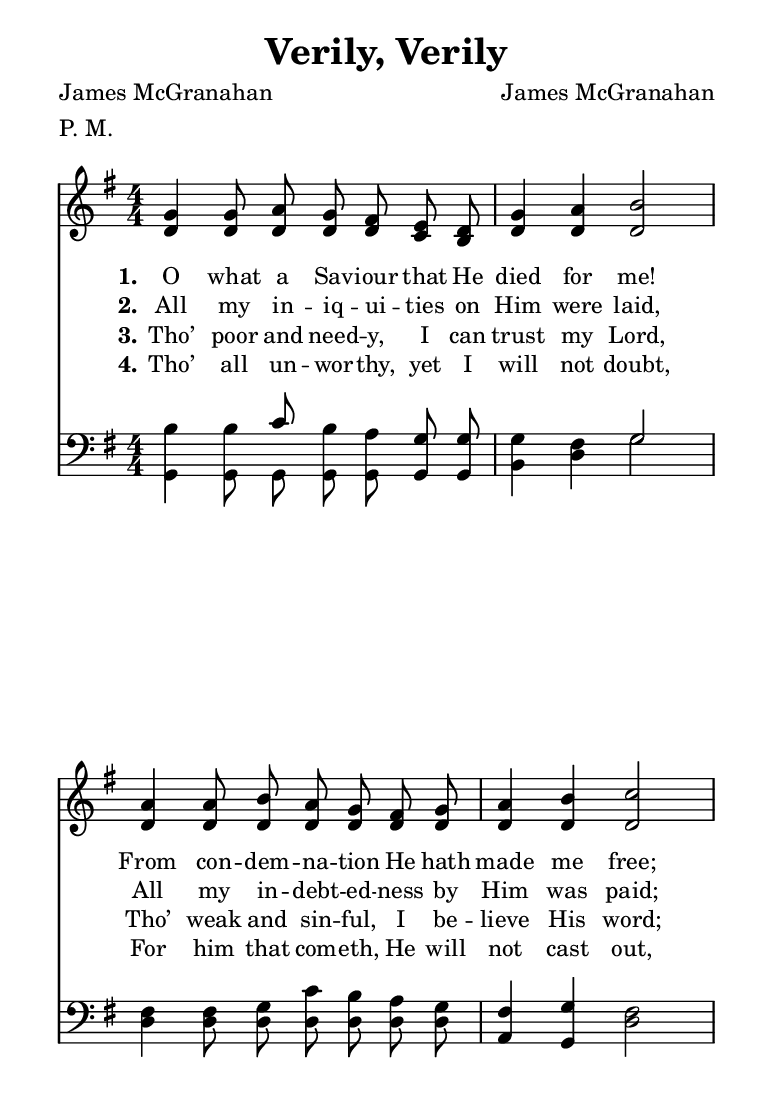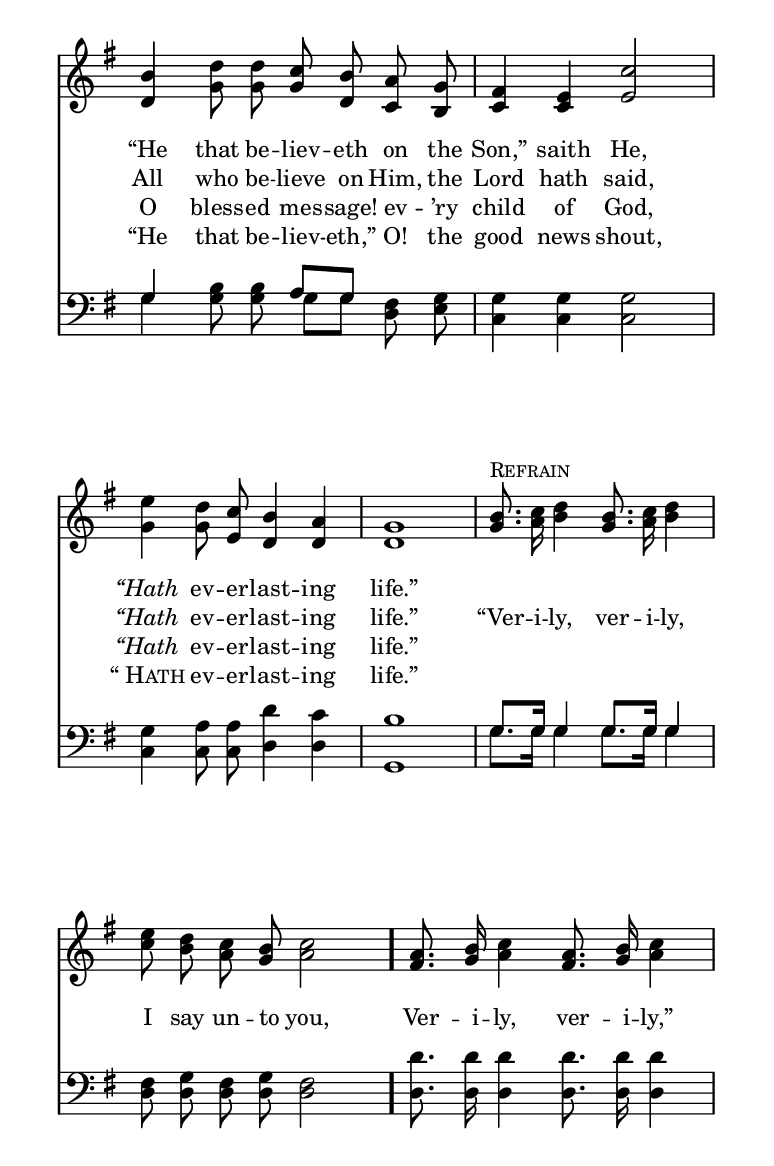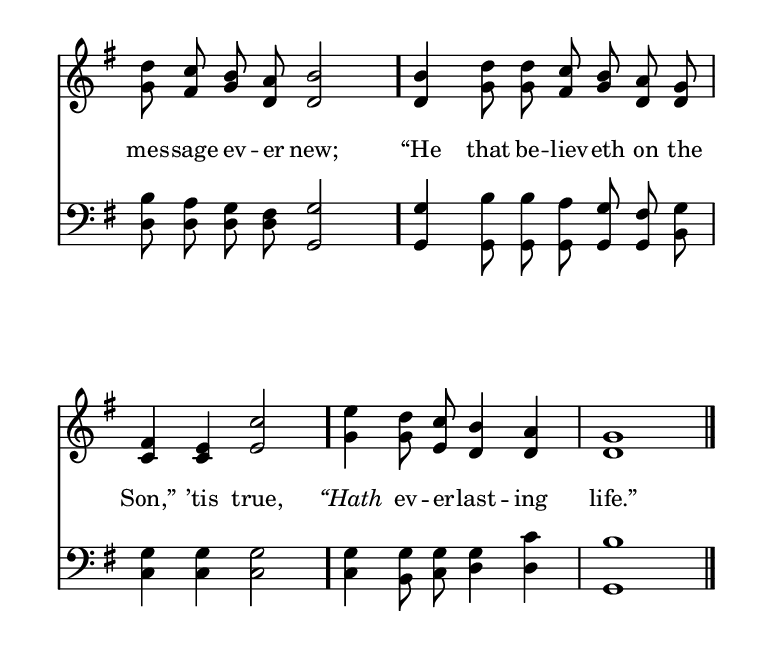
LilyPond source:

\include "common/global.ily"
\paper {
  \include "common/paper.ily"
  systems-per-page = #(cond (is-eogsized 5) (#t #f))
}

\header{
  hymnnumber = "49"
  title = "Verily, Verily"
  tunename = ""
  meter = "P. M."
  poet = "James McGranahan"
  composer = "James McGranahan"
  %copyright = ""
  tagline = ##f
}

% for fermata in MIDI
ta = { \tempo 4=80 }
tb = { \tempo 4=40 }

patternAA = { c4 c8   c8 c8 c8 c8 c8 | c4 c4 c2 }
% None of the lines actually use the tie ; why is it there ?
%patternAB = { c4 c8 ~ c8 c8 c8 c8 c8 | c4 c4 c2 }
patternAB = { \patternAA }
patternBA = { c4 c8 c8 c4 c4 | c1 }
patternCA = { c8. c16 c4 c8. c16 c4 | c8 c8 c8 c8 c2 }

global = {
  \include "common/overrides.ily"
  \override Staff.TimeSignature.style = #'numbered
  \time 4/4
  \override Score.MetronomeMark.transparent = ##t % hide all fermata changes too
  \ta
  \key g \major
  %\partial 4
  \autoBeamOff
}

notesSoprano = {
\global
\relative c'' {

  \changePitch \patternAA { g g a g fis e d | g a b }
  \changePitch \patternAA { a a b a g fis g | a b c }
  \changePitch \patternAB { b d d c b a g | fis e c' }
  \changePitch \patternBA { e d c b a | g }

  << s^\markup { \small \caps "Refrain" }
  \changePitch \patternCA { b c d b c d | e d c b c } >>
  \changePitch \patternCA { a b c a b c | d c b a b }
  \changePitch \patternAA { b d d c b a g | fis e c' }
  \changePitch \patternBA { e d c b a | g }

  \bar "|."

}
}

notesAlto = {
\global
\relative e' {

  \changePitch \patternAA { d d d d d c b | d d d }
  \changePitch \patternAA { d d d d d d d | d d d }
  \changePitch \patternAB { d g g g d c b | c c e}
  \changePitch \patternBA { g g e d d | d }

  \changePitch \patternCA { g a b g a b | c b a g a }
  \changePitch \patternCA { fis g a fis g a | g fis g d d }
  \changePitch \patternAA { d g g fis g d d | c c e }
  \changePitch \patternBA { g g e d d | d }

}
}

notesTenor = {
\global
\relative a {

  \changePitch \patternAA { b b c b a g g | g fis g }
  \changePitch \patternAA { fis fis g c b a g | fis g fis }
  \changePitch \patternAB { g b b a g fis g | g g g }
  \changePitch \patternBA { g a a d c | b }

  \changePitch \patternCA { g g g g g g | fis g fis g fis }
  \changePitch \patternCA { d' d d d d d | b a g fis g }
  \changePitch \patternAA { g b b a g fis g | g g g }
  \changePitch \patternBA { g g g g c | b }

}
}

notesBass = {
\global
\relative f, {

  \changePitch \patternAA { g g g g g g g | b d g }
  \changePitch \patternAA { d d d d d d d | a g d' }
  \changePitch \patternAB { g g g g g d e | c c c }
  \changePitch \patternBA { c c c d d | g, }

  \changePitch \patternCA { g' g g g g g | d d d d d }
  \changePitch \patternCA { d d d d d d | d d d d g, }
  \changePitch \patternAA { g g g g g g b | c c c }
  \changePitch \patternBA { c b c d d | g, }

}
}

Refrain = \lyricmode {

“Ver -- i -- ly, ver -- i -- ly, I say un -- to you, \bar "."
Ver -- i -- ly, ver -- i -- ly,” mes -- sage ev -- er new; \bar "."
“He that be -- liev -- eth on the Son,” ’tis true, \bar "."
{ \italicsOn } “Hath { \italicsOff } ev -- er -- last -- ing life.” \bar "."

}

wordsA = \lyricmode {
\set stanza = "1."

O what a Sav -- iour that He died for me!
From con -- dem -- na -- tion He hath made me free;
“He \mon that be -- \moff liev -- eth on the Son,” saith He,
{ \italicsOn } “Hath { \italicsOff } ev -- er -- last -- ing life.”

}

wordsB = \lyricmode {
\set stanza = "2."

All my in -- iq -- ui -- ties on Him were laid,
All my in -- debt -- ed -- ness by Him was paid;
All \mon who be -- \moff lieve on Him, the Lord hath said,
{ \italicsOn } “Hath { \italicsOff } ev -- er -- last -- ing life.”

\Refrain

}

wordsC = \lyricmode {
\set stanza = "3."

Tho’ poor and need -- y, I can trust my Lord,
Tho’ weak and sin -- ful, I be -- lieve His word;
O \mon bless -- ed \moff mes -- sage! ev -- ’ry child of God,
{ \italicsOn } “Hath { \italicsOff } ev -- er -- last -- ing life.”


}

wordsD = \lyricmode {
\set stanza = "4."

Tho’ all un -- wor -- thy, yet I will not doubt,
For him that com -- eth, He will not cast out,
“He \mon that be -- \moff liev -- eth,” O! the good news shout,
% XXX the opening quote isn't quite close enough to the \caps Hath
%LYRICS “Hath ev -- er -- last -- ing life.”
%{HIDE>%} \markup{ “\caps Hath } ev -- er -- last -- ing life.” %{<HIDE%}

}

\score {
  \context ChoirStaff <<
    \context Staff = upper <<
      \set ChoirStaff.systemStartDelimiter = #'SystemStartBar
      \set ChoirStaff.printPartCombineTexts = ##f
      \partcombine #'(2 . 9) \notesSoprano \notesAlto
      \context NullVoice = sopranos { \voiceOne << \notesSoprano >> }
      \context NullVoice = altos { \voiceTwo << \notesAlto >> }
      \context Lyrics = one   \lyricsto sopranos \wordsA
      \context Lyrics = two   \lyricsto sopranos \wordsB
      \context Lyrics = three \lyricsto sopranos \wordsC
      \context Lyrics = four  \lyricsto sopranos \wordsD
    >>
    \context Staff = men <<
      \clef bass
      \set ChoirStaff.printPartCombineTexts = ##f
      \partcombine #'(2 . 9) \notesTenor \notesBass
      \context NullVoice = tenors { \voiceOne << \notesTenor >> }
      \context NullVoice = basses { \voiceTwo << \notesBass >> }
    >>
  >>
  \layout {
    \include "common/layout.ily"
  }
  \midi{
    \include "common/midi.ily"
  }
}

\version "2.19.49"  % necessary for upgrading to future LilyPond versions.

% vi:set et ts=2 sw=2 ai nocindent syntax=lilypond:
